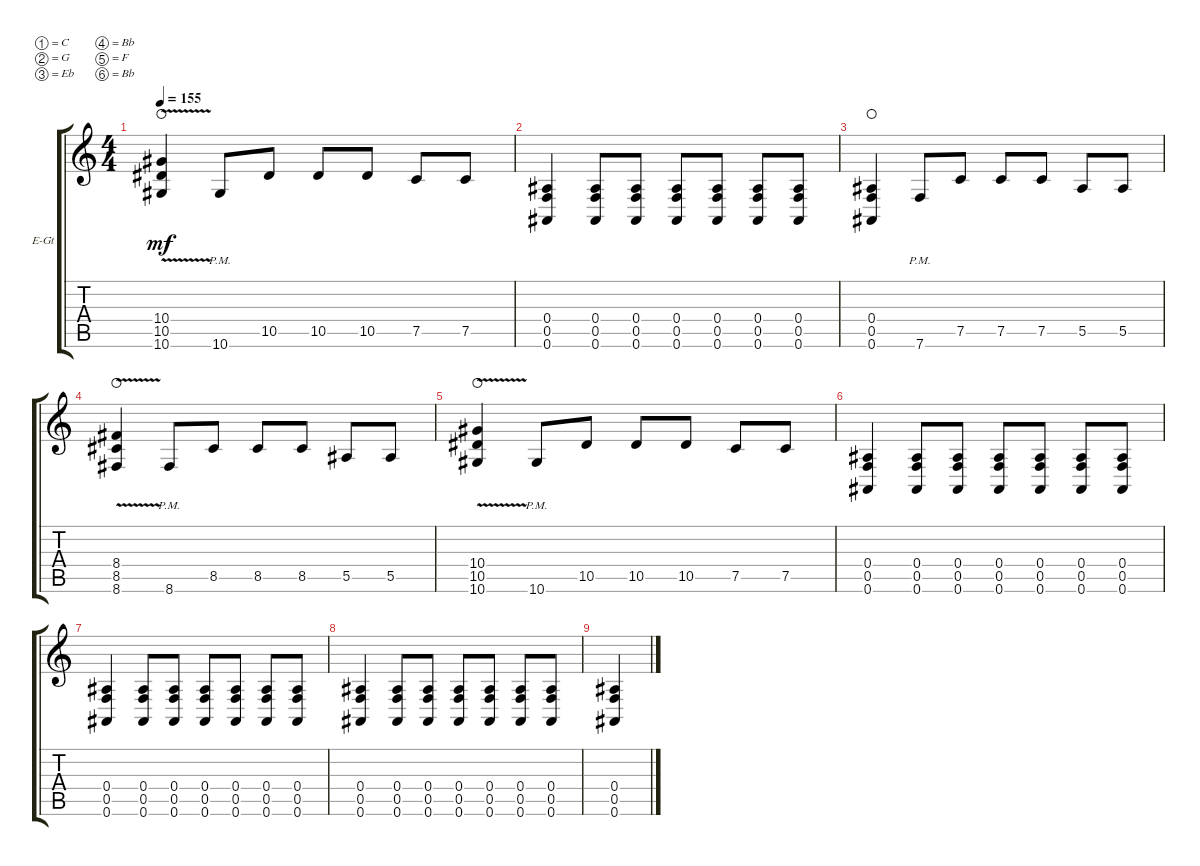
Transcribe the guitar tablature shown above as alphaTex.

\defaultSystemsLayout 4
\bracketExtendMode groupsimilarinstruments
\firstSystemTrackNameOrientation horizontal
\otherSystemsTrackNameOrientation horizontal
\track ("Lead Guitar" "E-Gt") {instrument overdrivenguitar}
\staff {score tabs}
\tuning (C4 G3 Eb3 Bb2 F2 Bb1)
\ts (4 4)
\tempo 155
\clef g2
\ks c
(10.6{v} 10.5 10.4).4{dy mf waho} 10.6{pm}.8 10.5.8 10.5.8 10.5.8 7.5.8 7.5.8 |
(0.6 0.5 0.4).4 (0.6 0.5 0.4).8 (0.6 0.5 0.4).8 (0.6 0.4 0.5).8 (0.6 0.5 0.4).8 (0.6 0.4 0.5).8 (0.6 0.5 0.4).8 |
(0.6 0.5 0.4).4{waho} 7.6{pm}.8 7.5.8 7.5.8 7.5.8 5.5.8 5.5.8 |
(8.6{v} 8.5 8.4).4{waho} 8.6{pm}.8 8.5.8 8.5.8 8.5.8 5.5.8 5.5.8 |
(10.6{v} 10.5 10.4).4{waho} 10.6{pm}.8 10.5.8 10.5.8 10.5.8 7.5.8 7.5.8 |
(0.6 0.5 0.4).4 (0.6 0.5 0.4).8 (0.6 0.5 0.4).8 (0.6 0.4 0.5).8 (0.6 0.5 0.4).8 (0.6 0.4 0.5).8 (0.6 0.5 0.4).8 |
(0.6 0.5 0.4).4 (0.6 0.5 0.4).8 (0.6 0.5 0.4).8 (0.6 0.4 0.5).8 (0.6 0.5 0.4).8 (0.6 0.4 0.5).8 (0.6 0.5 0.4).8 |
(0.6 0.5 0.4).4 (0.6 0.5 0.4).8 (0.6 0.5 0.4).8 (0.6 0.4 0.5).8 (0.6 0.5 0.4).8 (0.6 0.4 0.5).8 (0.6 0.5 0.4).8 |
(0.6 0.5 0.4).4
